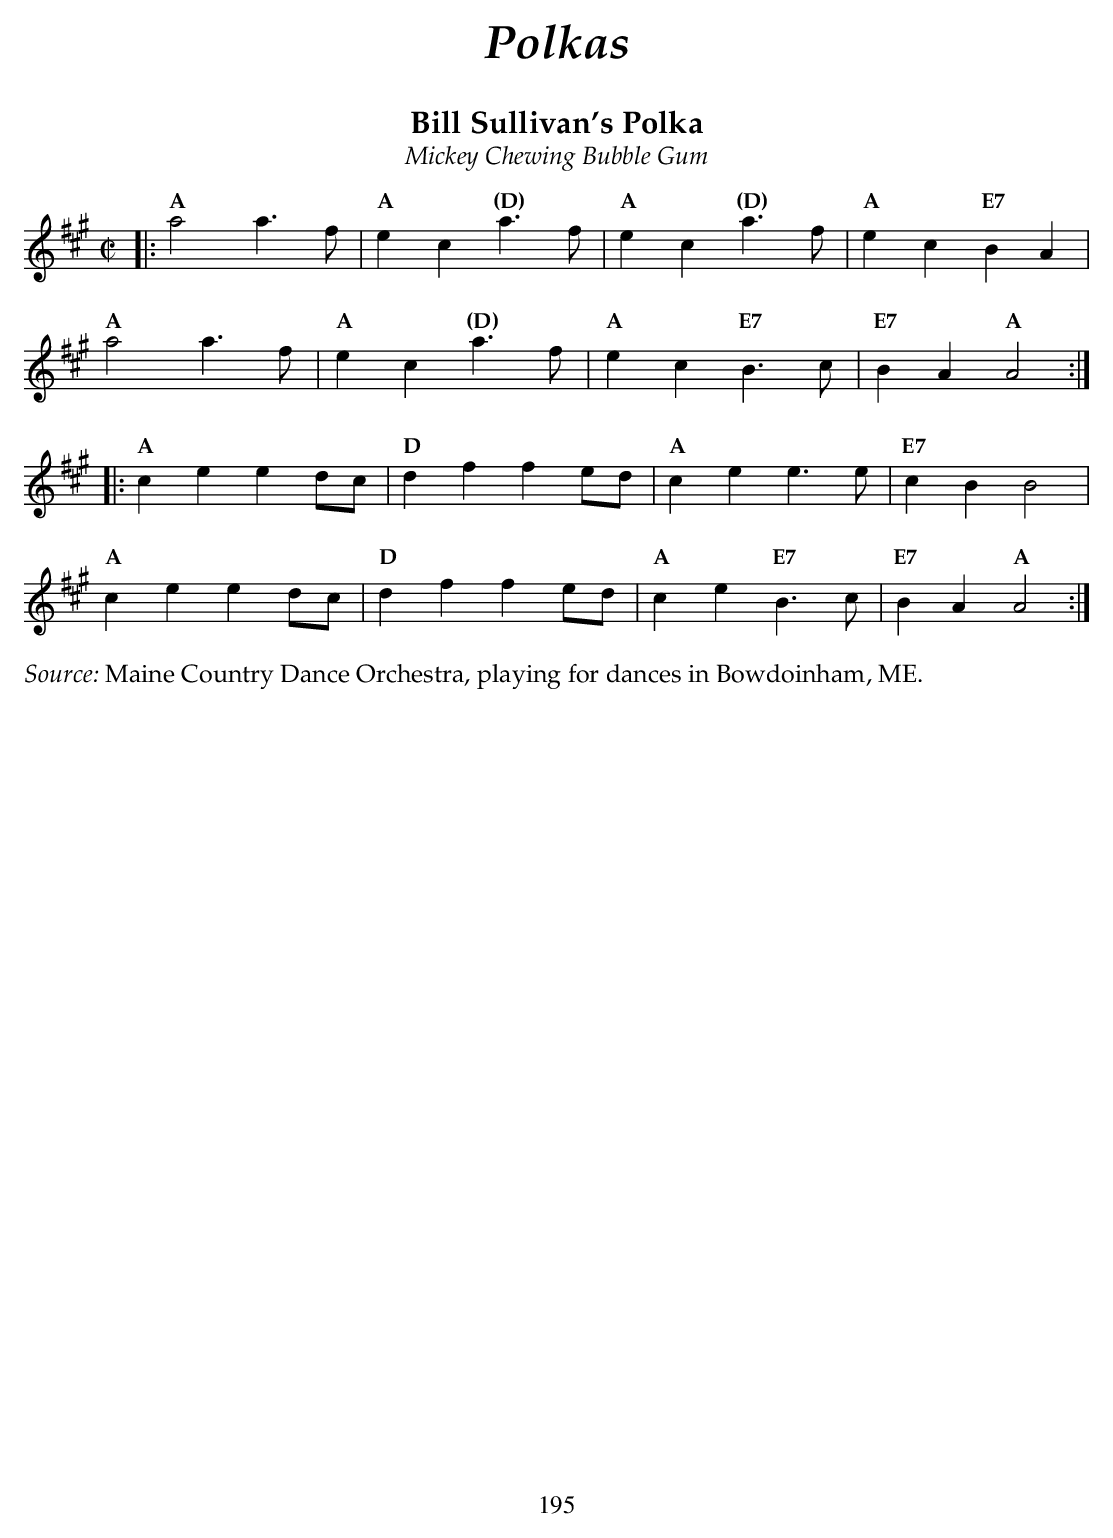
X:1
T:Bill Sullivan's Polka
T:Mickey Chewing Bubble Gum
M:C|
L:1/4
K:A
|: "A" a2 a>f | "A" ec "(D)" a>f | "A" ec "(D)" a>f | "A" ec "E7" BA  |
   "A" a2 a>f | "A" ec "(D)" a>f | "A" ec "E7" B>c | "E7" BA "A" A2 :|
|: "A" ce ed/c/ | "D" df fe/d/ | "A" ce e>e | "E7" cB B2  |
   "A" ce ed/c/ | "D" df fe/d/ | "A" ce "E7" B>c | "E7" BA "A"  A2 :|
